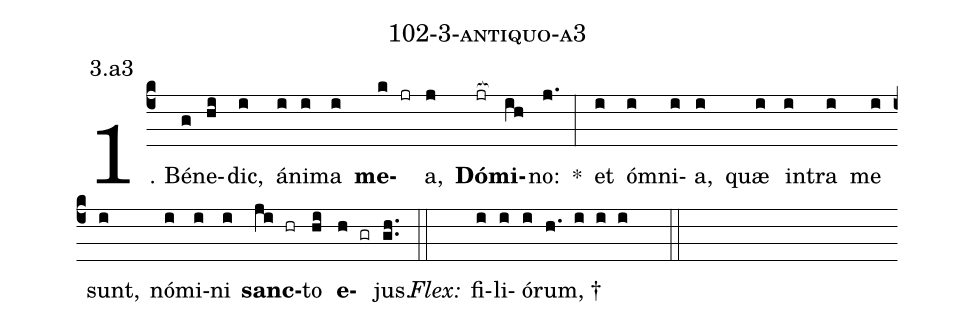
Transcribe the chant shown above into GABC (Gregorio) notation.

name: 102-3-antiquo-a3;
annotation: 3.a3;
%%
(c4)1. Bé(g)ne(hi)dic,(i) á(i)ni(i)ma(i) <b>me</b>(k jr)a,(j) <b>Dó</b>(jr[ocb:1{])<b>mi</b>(ih[ocb:0}])no:(j.) *(:) et(i) óm(i)ni(i)a,(i) quæ(i) in(i)tra(i) me(i) sunt,(i) nó(i)mi(i)ni(i) <b>sanc</b>(ji hr)to(hi) <b>e</b>(h gr)jus.(gh..) (::)
<i>Flex:</i>()  fi(i)li(i)ó(i)rum, †(h. i i i  ::)
